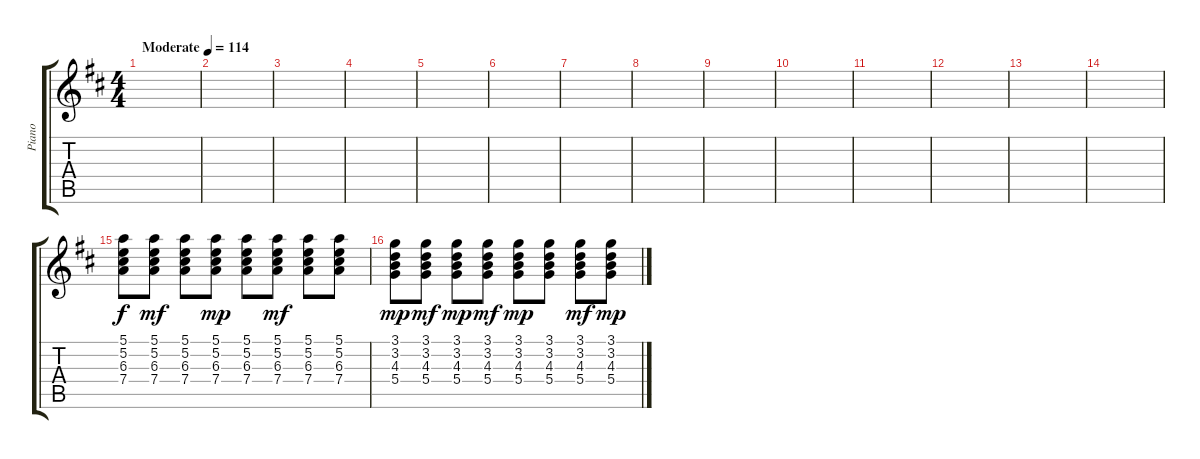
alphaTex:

\track ("Piano" "Piano") {instrument electricguitarjazz}
\staff {score tabs}
\tuning (E4 B3 G3 D3 A2 E2) {hide}
\ts (4 4)
\tempo (114 "Moderate")
\clef g2
\ks d
|
|
|
|
|
|
|
|
|
|
|
|
|
|
(5.1 5.2 6.3 7.4).8 (5.1 5.2 6.3 7.4).8{dy mf} (5.1 5.2 6.3 7.4).8 (5.1 5.2 6.3 7.4).8{dy mp} (5.1 5.2 6.3 7.4).8 (5.1 5.2 6.3 7.4).8{dy mf} (5.1 5.2 6.3 7.4).8 (5.1 5.2 6.3 7.4).8 |
(3.1 3.2 4.3 5.4).8{dy mp} (3.1 3.2 4.3 5.4).8{dy mf} (3.1 3.2 4.3 5.4).8{dy mp} (3.1 3.2 4.3 5.4).8{dy mf} (3.1 3.2 4.3 5.4).8{dy mp} (3.1 3.2 4.3 5.4).8 (3.1 3.2 4.3 5.4).8{dy mf} (3.1 3.2 4.3 5.4).8{dy mp}
